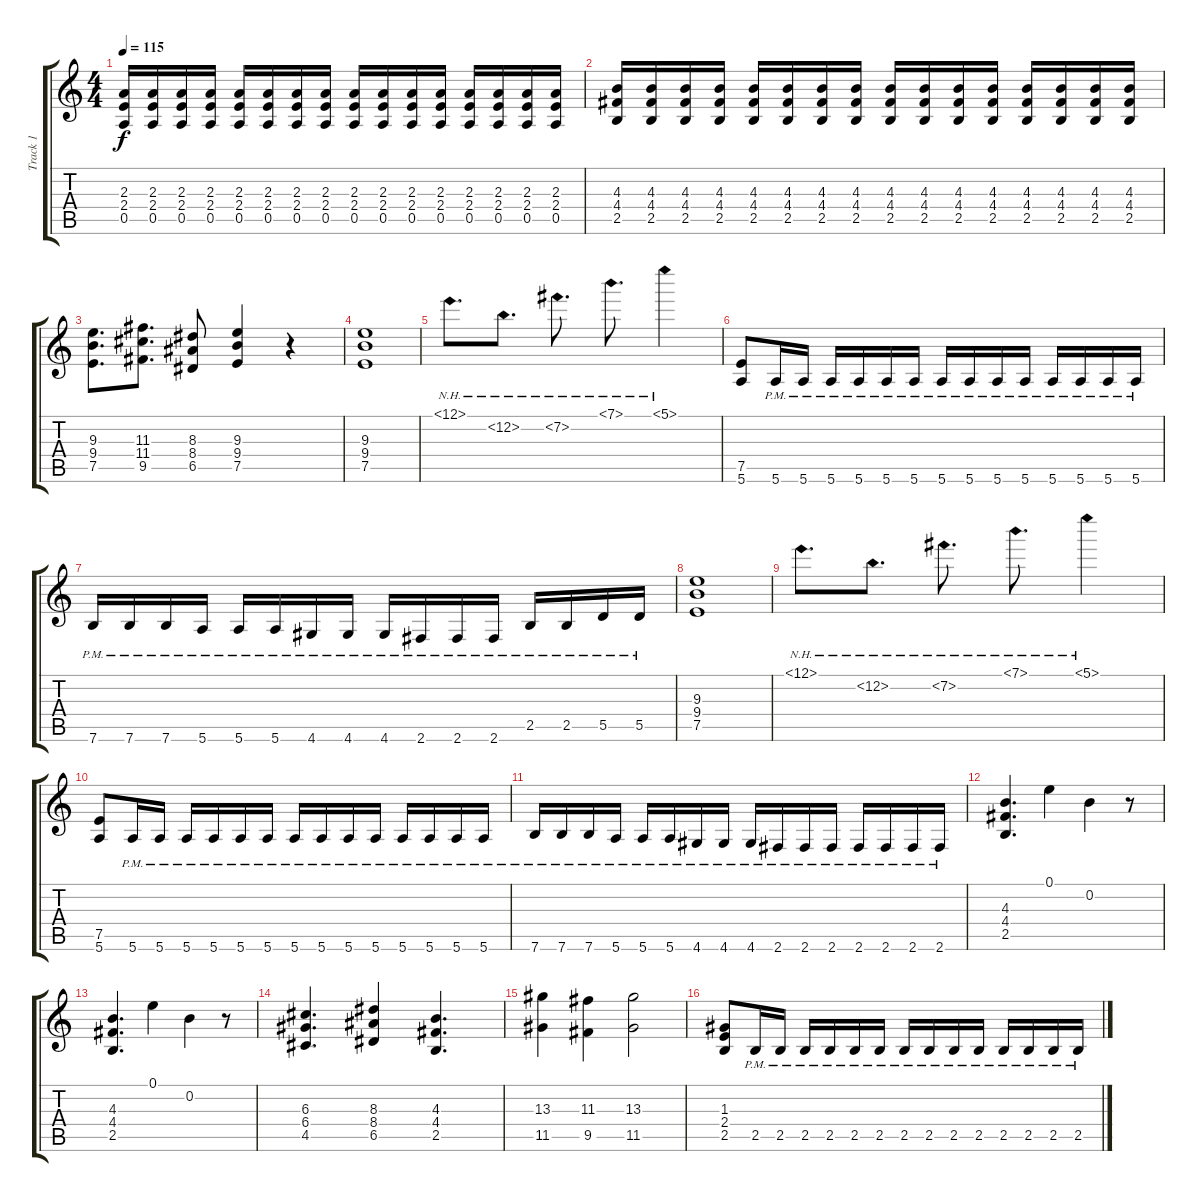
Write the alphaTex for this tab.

\track ("Track 1" "Track 1") {instrument acousticguitarsteel}
\staff {score tabs}
\tuning (E4 B3 G3 D3 A2 E2) {hide}
\ts (4 4)
\tempo 115
\clef g2
\ks c
(2.3 2.4 0.5).16{dy f} (2.3 2.4 0.5).16 (2.3 2.4 0.5).16 (2.3 2.4 0.5).16 (2.3 2.4 0.5).16 (2.3 2.4 0.5).16 (2.3 2.4 0.5).16 (2.3 2.4 0.5).16 (2.3 2.4 0.5).16 (2.3 2.4 0.5).16 (2.3 2.4 0.5).16 (2.3 2.4 0.5).16 (2.3 2.4 0.5).16 (2.3 2.4 0.5).16 (2.3 2.4 0.5).16 (2.3 2.4 0.5).16 |
(4.3 4.4 2.5).16 (4.3 4.4 2.5).16 (4.3 4.4 2.5).16 (4.3 4.4 2.5).16 (4.3 4.4 2.5).16 (4.3 4.4 2.5).16 (4.3 4.4 2.5).16 (4.3 4.4 2.5).16 (4.3 4.4 2.5).16 (4.3 4.4 2.5).16 (4.3 4.4 2.5).16 (4.3 4.4 2.5).16 (4.3 4.4 2.5).16 (4.3 4.4 2.5).16 (4.3 4.4 2.5).16 (4.3 4.4 2.5).16 |
(9.3 9.4 7.5).8{d} (11.3 11.4 9.5).8{d} (8.3 8.4 6.5).8 (9.3 9.4 7.5).4 r.4 |
(9.3 9.4 7.5).1 |
12.1{nh}.8{d} 12.2{nh}.8{d} 7.2{nh}.8{d} 7.1{nh}.8{d} 5.1{nh}.4 |
(7.5 5.6).8 5.6{pm}.16 5.6{pm}.16 5.6{pm}.16 5.6{pm}.16 5.6{pm}.16 5.6{pm}.16 5.6{pm}.16 5.6{pm}.16 5.6{pm}.16 5.6{pm}.16 5.6{pm}.16 5.6{pm}.16 5.6{pm}.16 5.6{pm}.16 |
7.6{pm}.16 7.6{pm}.16 7.6{pm}.16 5.6{pm}.16 5.6{pm}.16 5.6{pm}.16 4.6{pm}.16 4.6{pm}.16 4.6{pm}.16 2.6{pm}.16 2.6{pm}.16 2.6{pm}.16 2.5{pm}.16 2.5{pm}.16 5.5{pm}.16 5.5{pm}.16 |
(9.3 9.4 7.5).1 |
12.1{nh}.8{d} 12.2{nh}.8{d} 7.2{nh}.8{d} 7.1{nh}.8{d} 5.1{nh}.4 |
(7.5 5.6).8 5.6{pm}.16 5.6{pm}.16 5.6{pm}.16 5.6{pm}.16 5.6{pm}.16 5.6{pm}.16 5.6{pm}.16 5.6{pm}.16 5.6{pm}.16 5.6{pm}.16 5.6{pm}.16 5.6{pm}.16 5.6{pm}.16 5.6{pm}.16 |
7.6{pm}.16 7.6{pm}.16 7.6{pm}.16 5.6{pm}.16 5.6{pm}.16 5.6{pm}.16 4.6{pm}.16 4.6{pm}.16 4.6{pm}.16 2.6{pm}.16 2.6{pm}.16 2.6{pm}.16 2.6{pm}.16 2.6{pm}.16 2.6{pm}.16 2.6{pm}.16 |
(4.3 4.4 2.5).4{d} 0.1.4 0.2.4 r.8 |
(4.3 4.4 2.5).4{d} 0.1.4 0.2.4 r.8 |
(6.3 6.4 4.5).4{d} (8.3 8.4 6.5).4 (4.3 4.4 2.5).4{d} |
(13.3 11.5).4 (11.3 9.5).4 (13.3 11.5).2 |
(1.3 2.4 2.5).8 2.5{pm}.16 2.5{pm}.16 2.5{pm}.16 2.5{pm}.16 2.5{pm}.16 2.5{pm}.16 2.5{pm}.16 2.5{pm}.16 2.5{pm}.16 2.5{pm}.16 2.5{pm}.16 2.5{pm}.16 2.5{pm}.16 2.5{pm}.16
